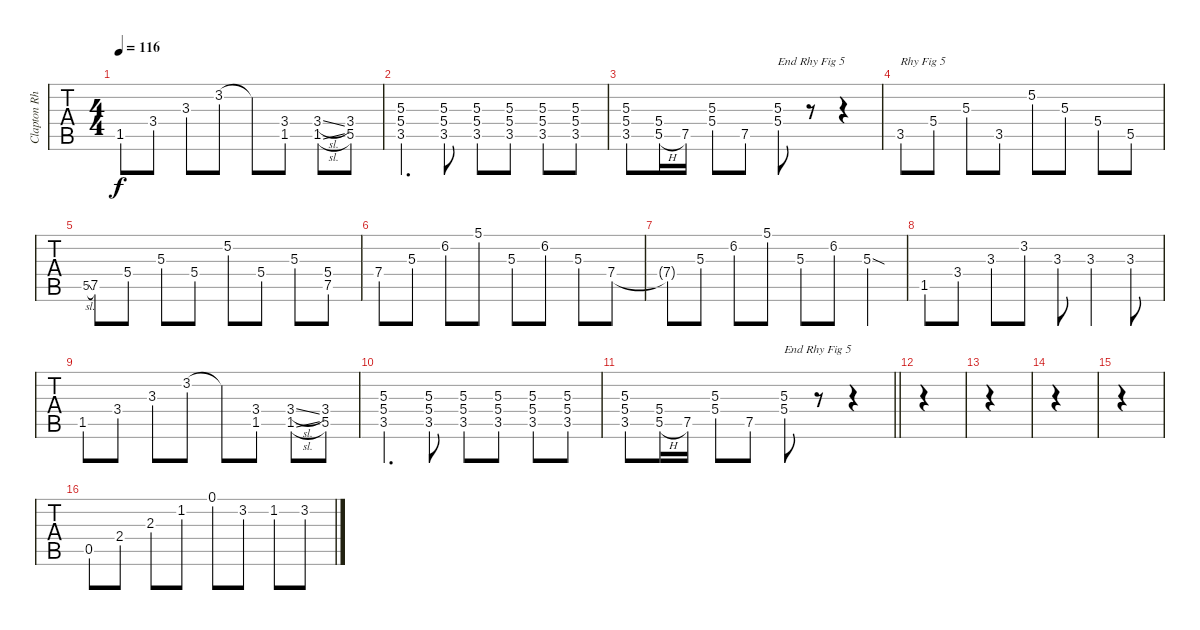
\track ("Clapton Rhythm (Trs. 5A/3-4B)" "Clapton Rh") {instrument overdrivenguitar}
\staff {tabs}
\tuning (E4 B3 G3 D3 A2 E2) {hide}
\ts (4 4)
\tempo 116
\clef g2
\ks c
1.5.8{dy f} 3.4.8 3.3.8 3.2.8 3.2{t}.8 (3.4 1.5).8 (3.4{sl} 1.5{sl}).8 (3.4 5.5).8 |
(5.3 5.4 3.5).4{d} (5.3 5.4 3.5).8 (5.3 5.4 3.5).8 (5.3 5.4 3.5).8 (5.3 5.4 3.5).8 (5.3 5.4 3.5).8 |
(5.3 5.4 3.5).8 (5.4 5.5{h}).16 7.5.16 (5.3 5.4).8 7.5.8 (5.3 5.4).8{txt "End Rhy Fig 5"} r.8 r.4 |
3.5.8{txt "Rhy Fig 5"} 5.4.8 5.3.8 3.5.8 5.2.8 5.3.8 5.4.8 5.5.8 |
5.5{sl}.8{gr onbeat} 7.5.8 5.4.8 5.3.8 5.4.8 5.2.8 5.4.8 5.3.8 (5.4 7.5).8 |
7.4.8 5.3.8 6.2.8 5.1.8 5.3.8 6.2.8 5.3.8 7.4.8 |
7.4{t}.8 5.3.8 6.2.8 5.1.8 5.3.8 6.2.8 5.3{sod}.4 |
1.5.8 3.4.8 3.3.8 3.2.8 3.3.8 3.3.4 3.3.8 |
1.5.8 3.4.8 3.3.8 3.2.8 3.2{t}.8 (3.4 1.5).8 (3.4{sl} 1.5{sl}).8 (3.4 5.5).8 |
(5.3 5.4 3.5).4{d} (5.3 5.4 3.5).8 (5.3 5.4 3.5).8 (5.3 5.4 3.5).8 (5.3 5.4 3.5).8 (5.3 5.4 3.5).8 |
\barLineRight lightlight
(5.3 5.4 3.5).8 (5.4 5.5{h}).16 7.5.16 (5.3 5.4).8 7.5.8 (5.3 5.4).8{txt "End Rhy Fig 5"} r.8 r.4 |
|
|
|
|
0.5.8 2.4.8 2.3.8 1.2.8 0.1.8 3.2.8 1.2.8 3.2.8
